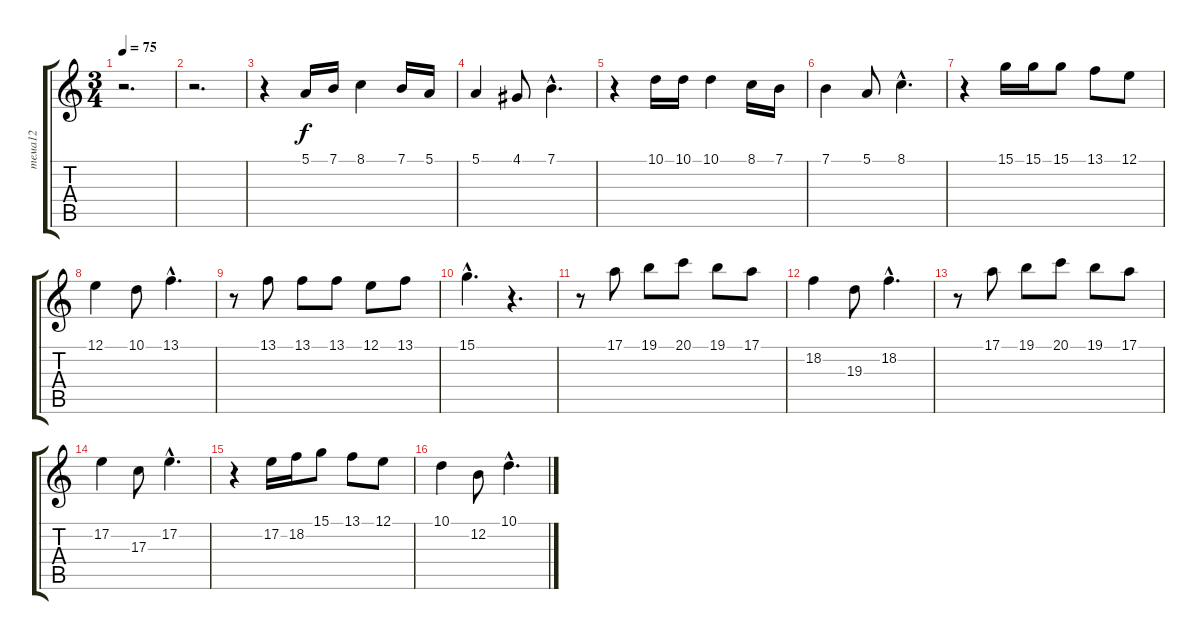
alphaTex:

\track ("тема12" "тема12") {instrument whistle}
\staff {score tabs}
\tuning (E4 B3 G3 D3 A2 E2) {hide}
\ts (3 4)
\tempo 75
\clef g2
\ks c
r.2{d dy f instrument whistle} |
r.2{d} |
r.4 5.1.16 7.1.16 8.1.4 7.1.16 5.1.16 |
5.1.4 4.1.8 7.1{hac}.4{d} |
r.4 10.1.16 10.1.16 10.1.4 8.1.16 7.1.16 |
7.1.4 5.1.8 8.1{hac}.4{d} |
r.4 15.1.16 15.1.16 15.1.8 13.1.8 12.1.8 |
12.1.4 10.1.8 13.1{hac}.4{d} |
r.8 13.1.8 13.1.8 13.1.8 12.1.8 13.1.8 |
15.1{hac}.4{d} r.4{d} |
r.8 17.1.8 19.1.8 20.1.8 19.1.8 17.1.8 |
18.2.4 19.3.8 18.2{hac}.4{d} |
r.8 17.1.8 19.1.8 20.1.8 19.1.8 17.1.8 |
17.2.4 17.3.8 17.2{hac}.4{d} |
r.4 17.2.16 18.2.16 15.1.8 13.1.8 12.1.8 |
10.1.4 12.2.8 10.1{hac}.4{d}
